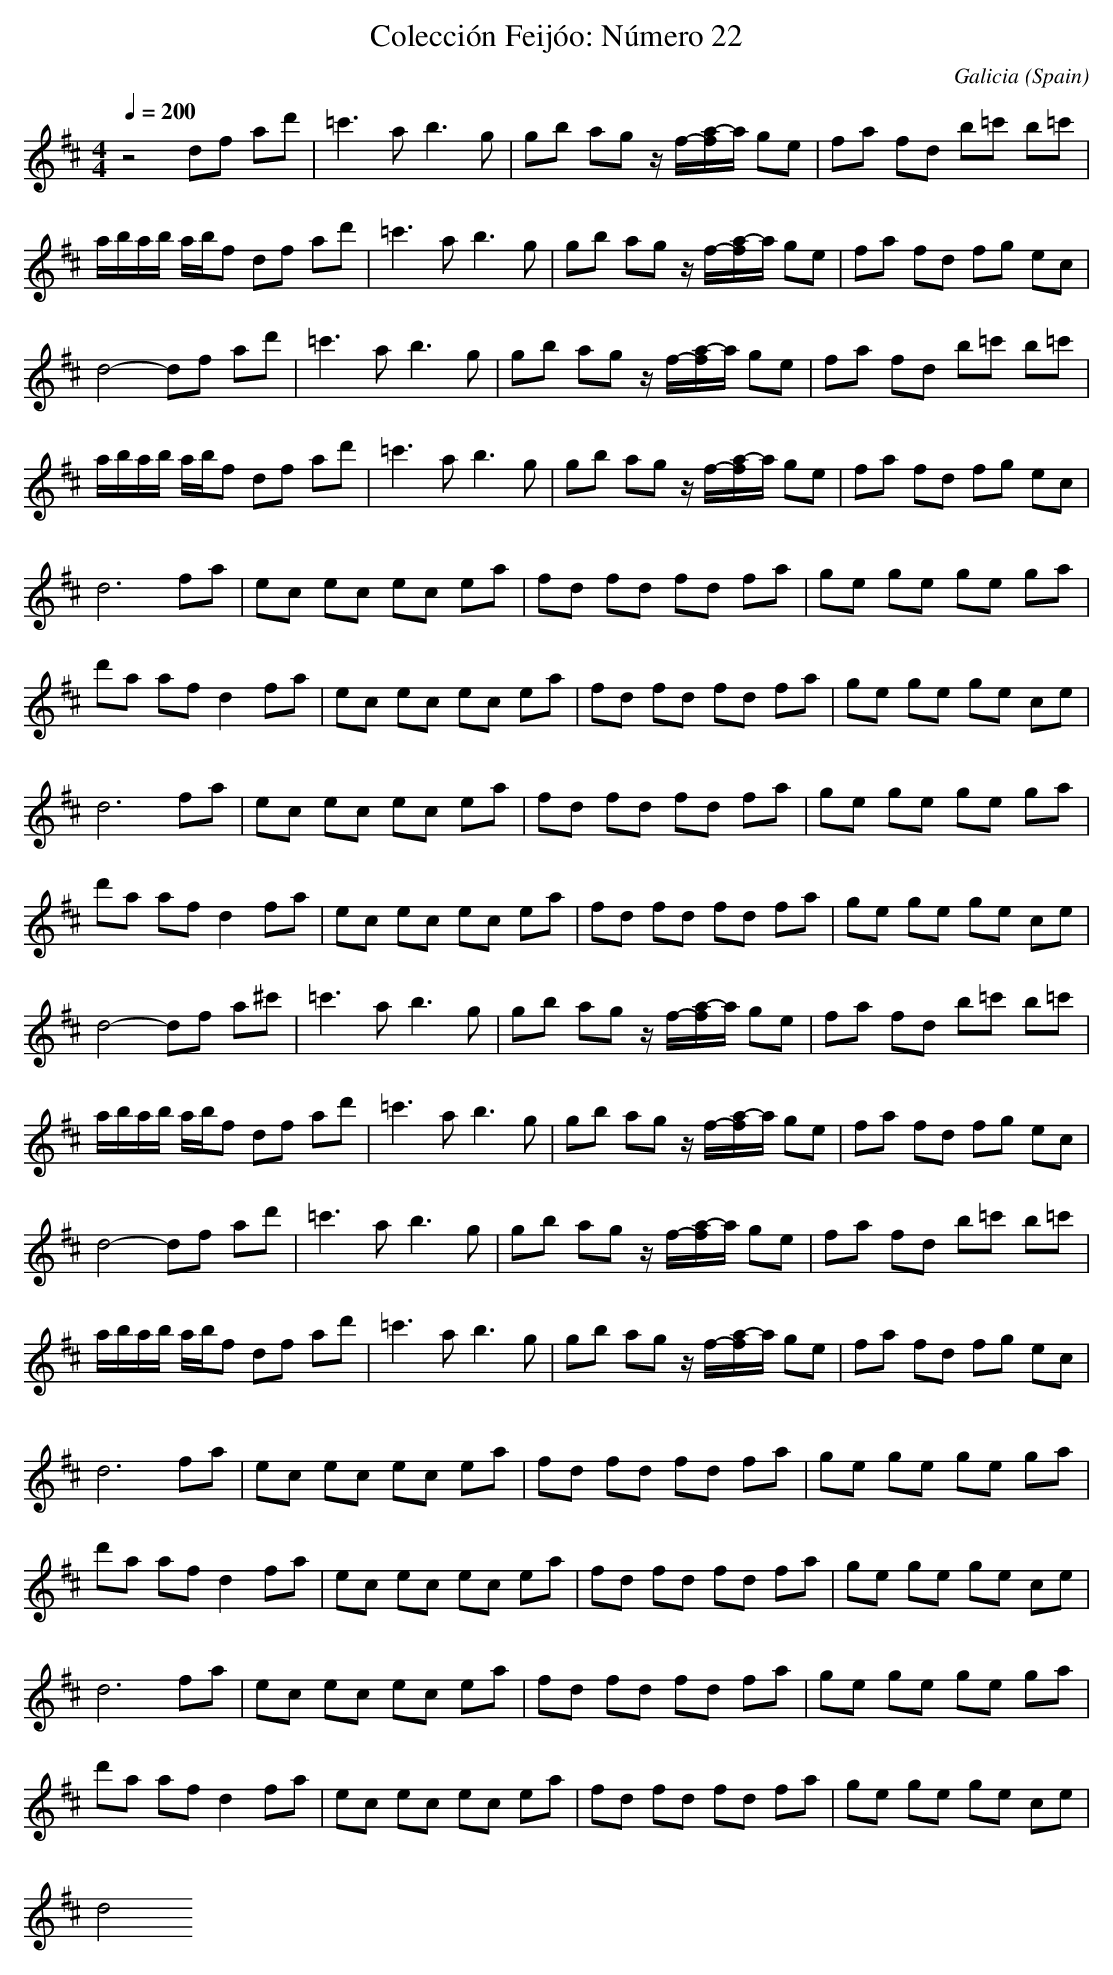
X:1
T:Colección Feij\'oo: N\'umero 22
O:Galicia (Spain)
M: 4/4
L: 1/8
Q:1/4=200
K:D % 2 sharps
z4 df ad'|=c'3a2<b2g|gb ag z/2f/2-[a/2-f/2]a/2 ge|fa fd b=c' b=c'|
a/2b/2a/2b/2 a/2b/2f df ad'|=c'3a2<b2g|gb ag z/2f/2-[a/2-f/2]a/2 ge|fa fd fg ec|
d4- df ad'|=c'3a2<b2g|gb ag z/2f/2-[a/2-f/2]a/2 ge|fa fd b=c' b=c'|
a/2b/2a/2b/2 a/2b/2f df ad'|=c'3a2<b2g|gb ag z/2f/2-[a/2-f/2]a/2 ge|fa fd fg ec|
d6 fa|ec ec ec ea|fd fd fd fa|ge ge ge ga|
d'a af d2 fa|ec ec ec ea|fd fd fd fa|ge ge ge ce|
d6 fa|ec ec ec ea|fd fd fd fa|ge ge ge ga|
d'a af d2 fa|ec ec ec ea|fd fd fd fa|ge ge ge ce|
d4- df a^c'|=c'3a2<b2g|gb ag z/2f/2-[a/2-f/2]a/2 ge|fa fd b=c' b=c'|
a/2b/2a/2b/2 a/2b/2f df ad'|=c'3a2<b2g|gb ag z/2f/2-[a/2-f/2]a/2 ge|fa fd fg ec|
d4- df ad'|=c'3a2<b2g|gb ag z/2f/2-[a/2-f/2]a/2 ge|fa fd b=c' b=c'|
a/2b/2a/2b/2 a/2b/2f df ad'|=c'3a2<b2g|gb ag z/2f/2-[a/2-f/2]a/2 ge|fa fd fg ec|
d6 fa|ec ec ec ea|fd fd fd fa|ge ge ge ga|
d'a af d2 fa|ec ec ec ea|fd fd fd fa|ge ge ge ce|
d6 fa|ec ec ec ea|fd fd fd fa|ge ge ge ga|
d'a af d2 fa|ec ec ec ea|fd fd fd fa|ge ge ge ce|
d4
